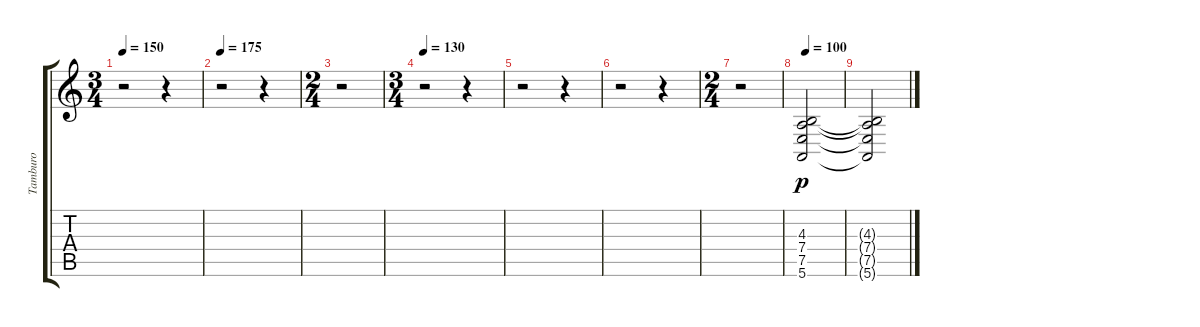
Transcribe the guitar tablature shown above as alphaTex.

\track ("Tamburo" "Tamburo") {instrument taikodrum}
\staff {score tabs}
\tuning (E4 B3 G3 D3 A2 E2) {hide}
\ts (3 4)
\tempo 150
\clef g2
\ks c
r.2{dy ppp} r.4 |
\tempo 175
r.2 r.4 |
\ts (2 4)
r.2 |
\ts (3 4)
\tempo 130
r.2 r.4 |
r.2 r.4 |
r.2 r.4 |
\ts (2 4)
r.2 |
\tempo 100
(4.3 7.4 7.5 5.6).2{dy p} |
(4.3{t} 7.4{t} 7.5{t} 5.6{t}).2
